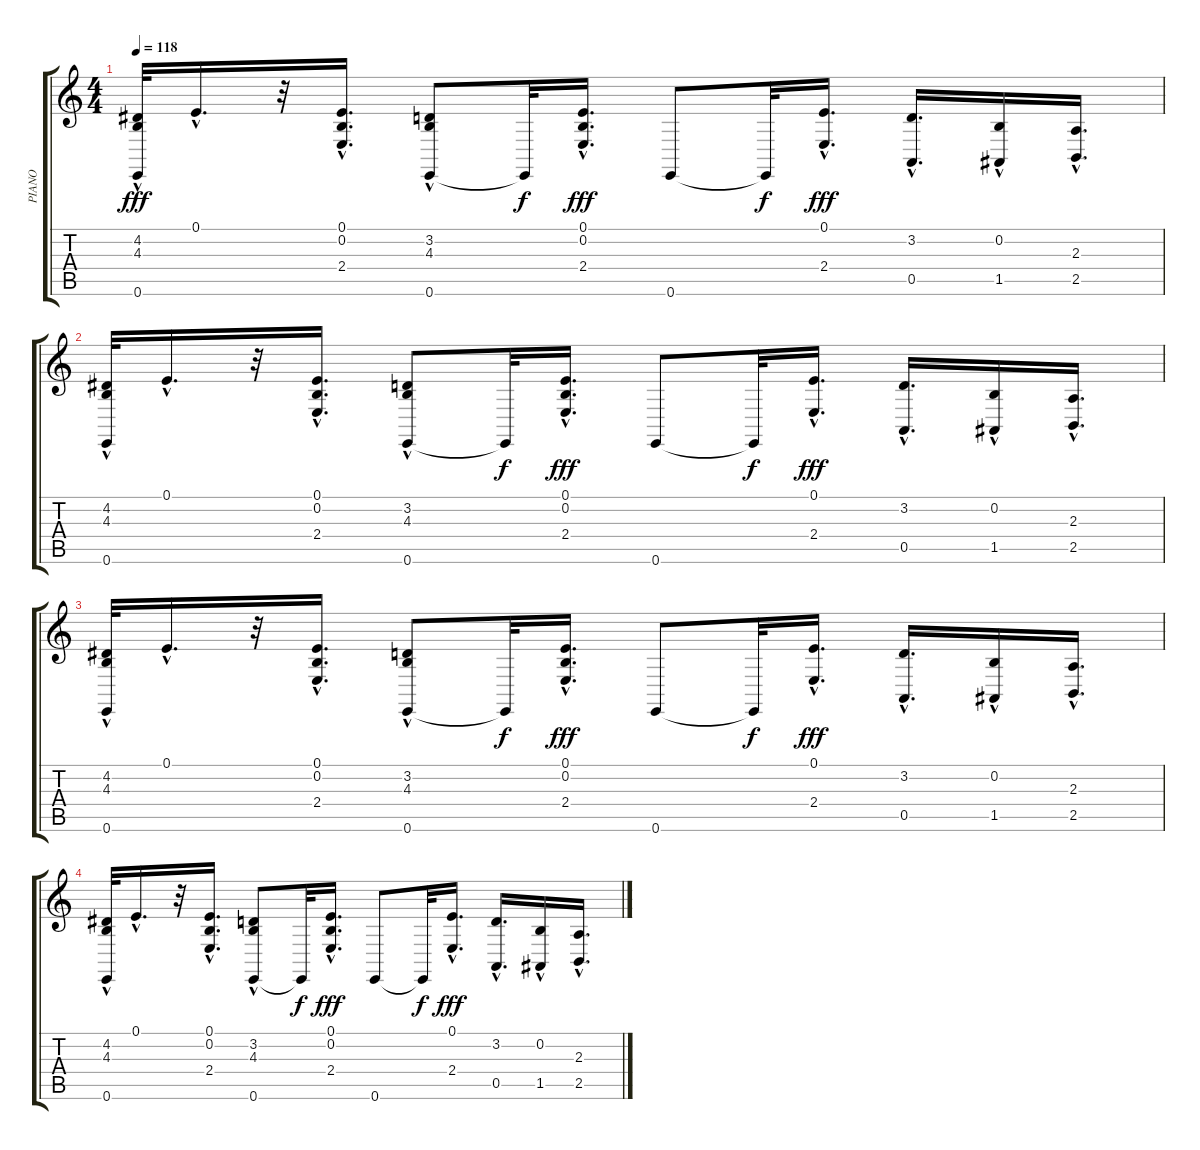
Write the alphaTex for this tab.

\track ("PIANO" "PIANO") {instrument acousticgrandpiano}
\staff {score tabs}
\tuning (E4 B3 G3 D3 A2 E2) {hide}
\ts (4 4)
\tempo 118
\clef g2
\ks c
(4.2 4.3{hac} 0.6).32{dy fff} 0.1{hac}.16{d} r.32 (0.1{hac} 0.2{hac} 2.4).16{d} (3.2{hac} 4.3{hac} 0.6).8 0.6{t}.32{dy f} (0.1{hac} 0.2{hac} 2.4).16{d dy fff} 0.6.8 0.6{t}.32{dy f} (0.1{hac} 2.4{hac}).16{d dy fff} (3.2{hac} 0.5{hac}).16{d} (0.2{hac} 1.5{hac}).16 (2.3{hac} 2.5).16{d} |
(4.2 4.3{hac} 0.6).32 0.1{hac}.16{d} r.32 (0.1{hac} 0.2{hac} 2.4).16{d} (3.2{hac} 4.3{hac} 0.6).8 0.6{t}.32{dy f} (0.1{hac} 0.2{hac} 2.4).16{d dy fff} 0.6.8 0.6{t}.32{dy f} (0.1{hac} 2.4{hac}).16{d dy fff} (3.2{hac} 0.5{hac}).16{d} (0.2{hac} 1.5{hac}).16 (2.3{hac} 2.5{hac}).16{d} |
(4.2 4.3{hac} 0.6).32 0.1{hac}.16{d} r.32 (0.1{hac} 0.2{hac} 2.4).16{d} (3.2{hac} 4.3{hac} 0.6).8 0.6{t}.32{dy f} (0.1{hac} 0.2{hac} 2.4).16{d dy fff} 0.6.8 0.6{t}.32{dy f} (0.1{hac} 2.4{hac}).16{d dy fff} (3.2{hac} 0.5{hac}).16{d} (0.2{hac} 1.5{hac}).16 (2.3{hac} 2.5{hac}).16{d} |
(4.2 4.3{hac} 0.6).32 0.1{hac}.16{d} r.32 (0.1{hac} 0.2{hac} 2.4).16{d} (3.2{hac} 4.3{hac} 0.6).8 0.6{t}.32{dy f} (0.1{hac} 0.2{hac} 2.4).16{d dy fff} 0.6.8 0.6{t}.32{dy f} (0.1{hac} 2.4{hac}).16{d dy fff} (3.2{hac} 0.5{hac}).16{d} (0.2{hac} 1.5{hac}).16 (2.3{hac} 2.5{hac}).16{d}
